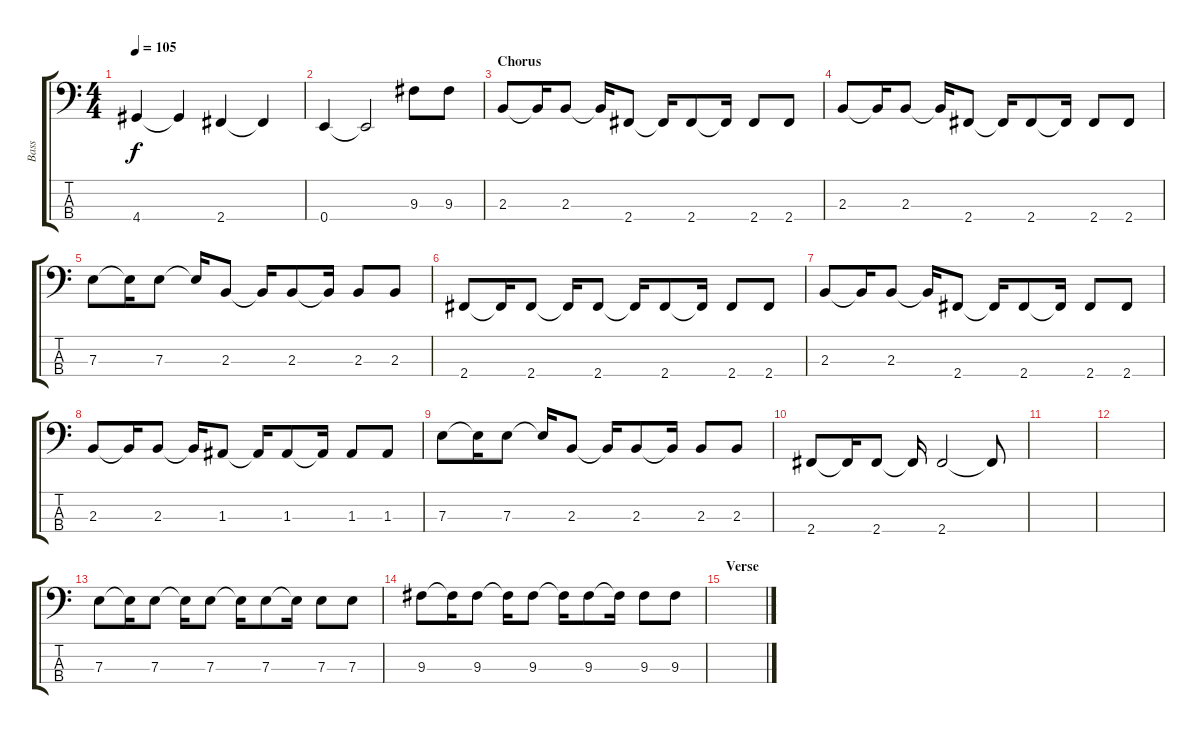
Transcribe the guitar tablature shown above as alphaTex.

\track ("Bass" "Bass") {instrument electricbasspick}
\staff {score tabs}
\tuning (G2 D2 A1 E1) {hide}
\ts (4 4)
\tempo 105
\clef f4
\ks c
4.4.4{dy f} 4.4{t}.4 2.4.4 2.4{t}.4 |
0.4.4 0.4{t}.2 9.3.8 9.3.8 |
\section ("" "Chorus")
2.3.8 2.3{t}.16 2.3.8 2.3{t}.16 2.4.8 2.4{t}.16 2.4.8 2.4{t}.16 2.4.8 2.4.8 |
2.3.8 2.3{t}.16 2.3.8 2.3{t}.16 2.4.8 2.4{t}.16 2.4.8 2.4{t}.16 2.4.8 2.4.8 |
7.3.8 7.3{t}.16 7.3.8 7.3{t}.16 2.3.8 2.3{t}.16 2.3.8 2.3{t}.16 2.3.8 2.3.8 |
2.4.8 2.4{t}.16 2.4.8 2.4{t}.16 2.4.8 2.4{t}.16 2.4.8 2.4{t}.16 2.4.8 2.4.8 |
2.3.8 2.3{t}.16 2.3.8 2.3{t}.16 2.4.8 2.4{t}.16 2.4.8 2.4{t}.16 2.4.8 2.4.8 |
2.3.8 2.3{t}.16 2.3.8 2.3{t}.16 1.3.8 1.3{t}.16 1.3.8 1.3{t}.16 1.3.8 1.3.8 |
7.3.8 7.3{t}.16 7.3.8 7.3{t}.16 2.3.8 2.3{t}.16 2.3.8 2.3{t}.16 2.3.8 2.3.8 |
2.4.8 2.4{t}.16 2.4.8 2.4{t}.16 2.4.2 2.4{t}.8 |
|
|
7.3.8 7.3{t}.16 7.3.8 7.3{t}.16 7.3.8 7.3{t}.16 7.3.8 7.3{t}.16 7.3.8 7.3.8 |
9.3.8 9.3{t}.16 9.3.8 9.3{t}.16 9.3.8 9.3{t}.16 9.3.8 9.3{t}.16 9.3.8 9.3.8 |
\section ("" "Verse")
